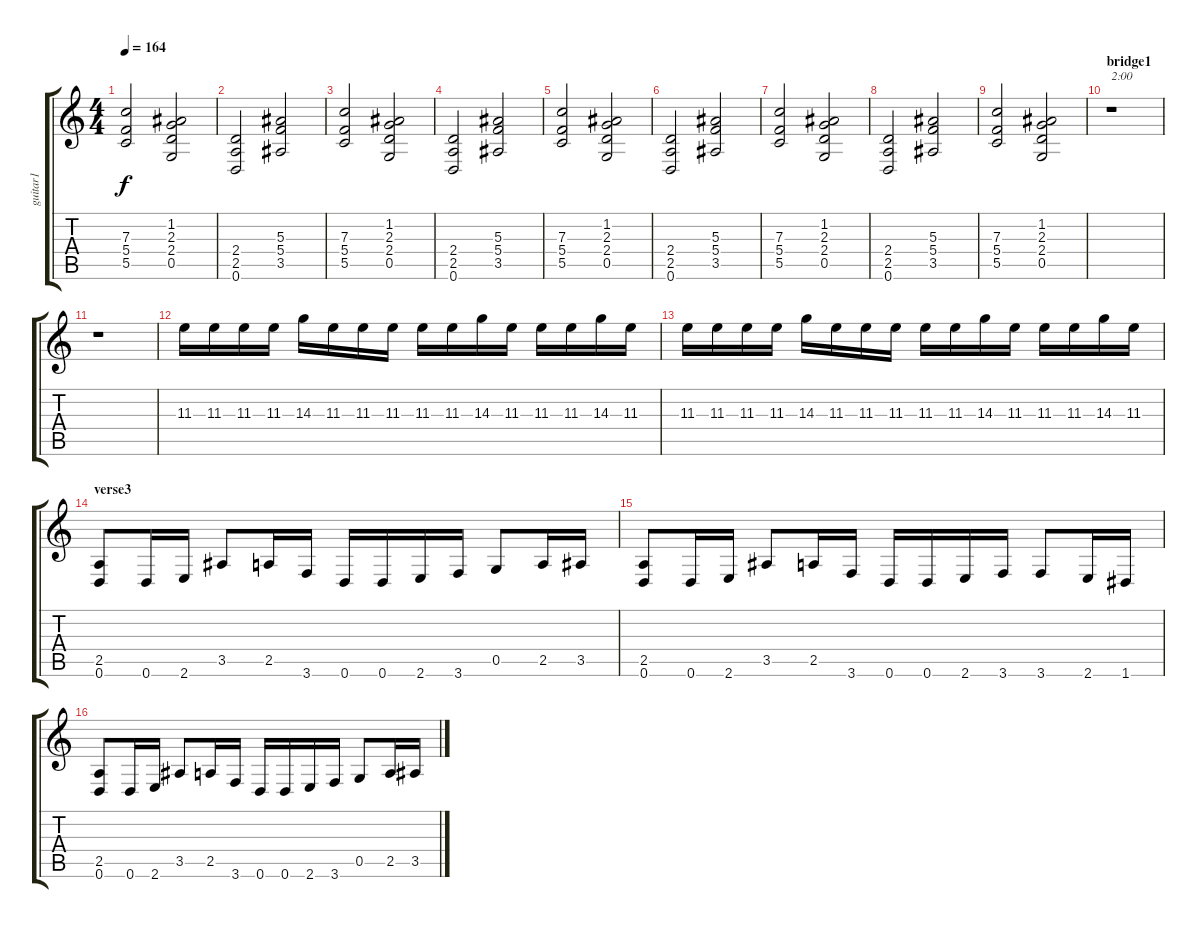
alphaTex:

\track ("guitar1" "guitar1") {instrument distortionguitar}
\staff {score tabs}
\tuning (D4 A3 F3 C3 G2 D2) {hide}
\ts (4 4)
\tempo 164
\clef g2
\ks c
(7.3 5.4 5.5).2{dy f} (1.2 2.3 2.4 0.5).2 |
(2.4 2.5 0.6).2 (5.3 5.4 3.5).2 |
(7.3 5.4 5.5).2 (1.2 2.3 2.4 0.5).2 |
(2.4 2.5 0.6).2 (5.3 5.4 3.5).2 |
(7.3 5.4 5.5).2 (1.2 2.3 2.4 0.5).2 |
(2.4 2.5 0.6).2 (5.3 5.4 3.5).2 |
(7.3 5.4 5.5).2 (1.2 2.3 2.4 0.5).2 |
(2.4 2.5 0.6).2 (5.3 5.4 3.5).2 |
(7.3 5.4 5.5).2 (1.2 2.3 2.4 0.5).2 |
\section ("" "bridge1")
r.1{txt "2:00"} |
r.1 |
11.3.16 11.3.16 11.3.16 11.3.16 14.3.16 11.3.16 11.3.16 11.3.16 11.3.16 11.3.16 14.3.16 11.3.16 11.3.16 11.3.16 14.3.16 11.3.16 |
11.3.16 11.3.16 11.3.16 11.3.16 14.3.16 11.3.16 11.3.16 11.3.16 11.3.16 11.3.16 14.3.16 11.3.16 11.3.16 11.3.16 14.3.16 11.3.16 |
\section ("" "verse3")
(2.5 0.6).8 0.6.16 2.6.16 3.5.8 2.5.16 3.6.16 0.6.16 0.6.16 2.6.16 3.6.16 0.5.8 2.5.16 3.5.16 |
(2.5 0.6).8 0.6.16 2.6.16 3.5.8 2.5.16 3.6.16 0.6.16 0.6.16 2.6.16 3.6.16 3.6.8 2.6.16 1.6.16 |
(2.5 0.6).8 0.6.16 2.6.16 3.5.8 2.5.16 3.6.16 0.6.16 0.6.16 2.6.16 3.6.16 0.5.8 2.5.16 3.5.16
